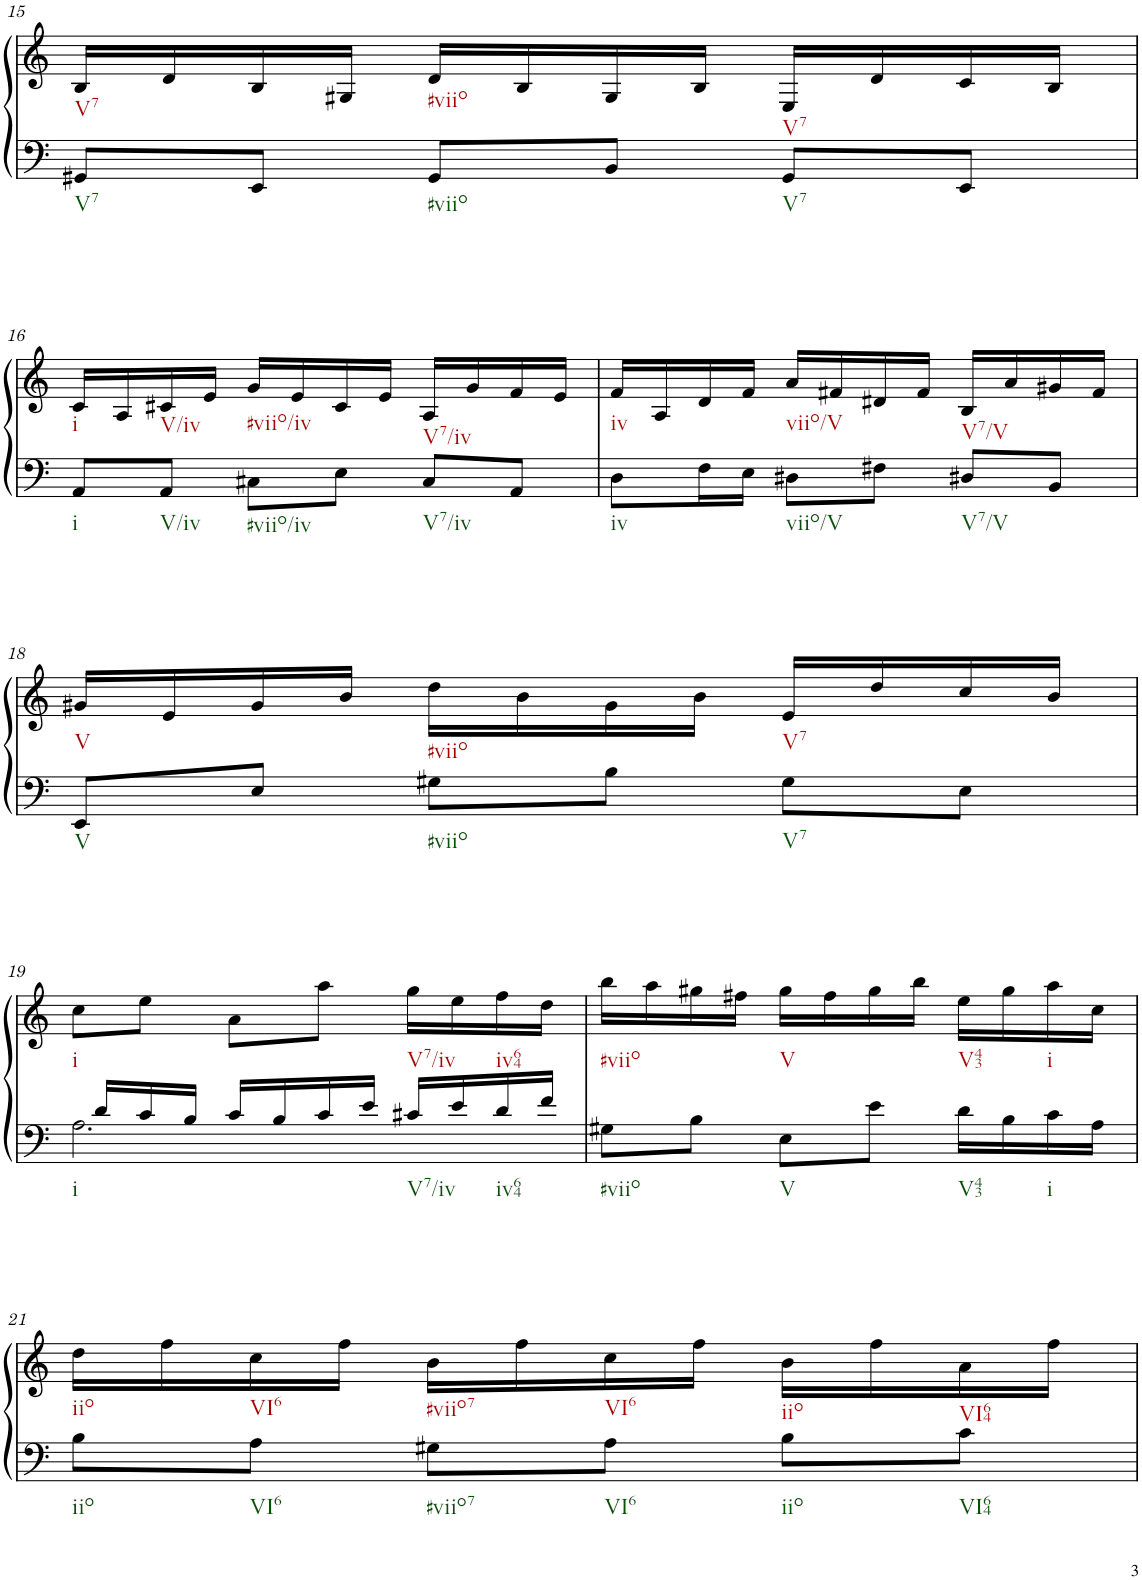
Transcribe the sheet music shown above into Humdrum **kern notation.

**kern	**kern
*part1	*part1
*staff2	*staff1
*I"Klavier linke Hand	*
!!LO:PB:g=z
*clefF4	*clefG2
*k[]	*k[]
*M3/4	*M3/4
=15	=15
8GG#X/L	16B/LL
.	16d/
8EE/J	16B/
.	16G#X/JJ
8GG#/L	16d/LL
.	16B/
8BB/J	16G#/
.	16B/JJ
8GG#/L	16E/LL
.	16d/
8EE/J	16c/
.	16B/JJ
!!LO:LB:g=z
=16	=16
8AA/L	16c/LL
.	16A/
8AA/J	16c#X/
.	16e/JJ
8C#X\L	16g/LL
.	16e/
8E\J	16c#/
.	16e/JJ
8C#/L	16A/LL
.	16g/
8AA/J	16f/
.	16e/JJ
=17	=17
8D\L	16f/LL
.	16A/
16F\L	16d/
16E\JJ	16f/JJ
8D#X\L	16a/LL
.	16f#X/
8F#X\J	16d#X/
.	16f#/JJ
8D#X/L	16B/LL
.	16a/
8BB/J	16g#X/
.	16f#/JJ
!!LO:LB:g=z
=18	=18
8EE/L	16g#X/LL
.	16e/
8E/J	16g#/
.	16b/JJ
8G#X\L	16dd\LL
.	16b\
8B\J	16g#\
.	16b\JJ
8G#\L	16e/LL
.	16dd/
8E\J	16cc/
.	16b/JJ
!!LO:LB:g=z
=19	=19
*^	*
16ryy	2.A\	8cc\L
16d/LL	.	.
16c/	.	8ee\J
16B/JJ	.	.
16c/LL	.	8a\L
16B/	.	.
16c/	.	8aa\J
16e/JJ	.	.
16c#X/LL	.	16gg\LL
16e/	.	16ee\
16d/	.	16ff\
16f/JJ	.	16dd\JJ
=20	=20	=20
2.ryy	8G#X\L	16bb\LL
.	.	16aa\
.	8B\J	16gg#X\
.	.	16ff#X\JJ
.	8E\L	16gg#\LL
.	.	16ff#\
.	8e\J	16gg#\
.	.	16bb\JJ
.	16d\LL	16ee\LL
.	16B\	16gg#\
.	16c\	16aa\
.	16A\JJ	16cc\JJ
!!LO:LB:g=z
=21	=21	=21
2.ryy	8B\L	16dd\LL
.	.	16ff\
.	8A\J	16cc\
.	.	16ff\JJ
.	8G#X\L	16b\LL
.	.	16ff\
.	8A\J	16cc\
.	.	16ff\JJ
.	8B\L	16b\LL
.	.	16ff\
.	8c\J	16a\
.	.	16ff\JJ
*v	*v	*
=	=
*-	*-
